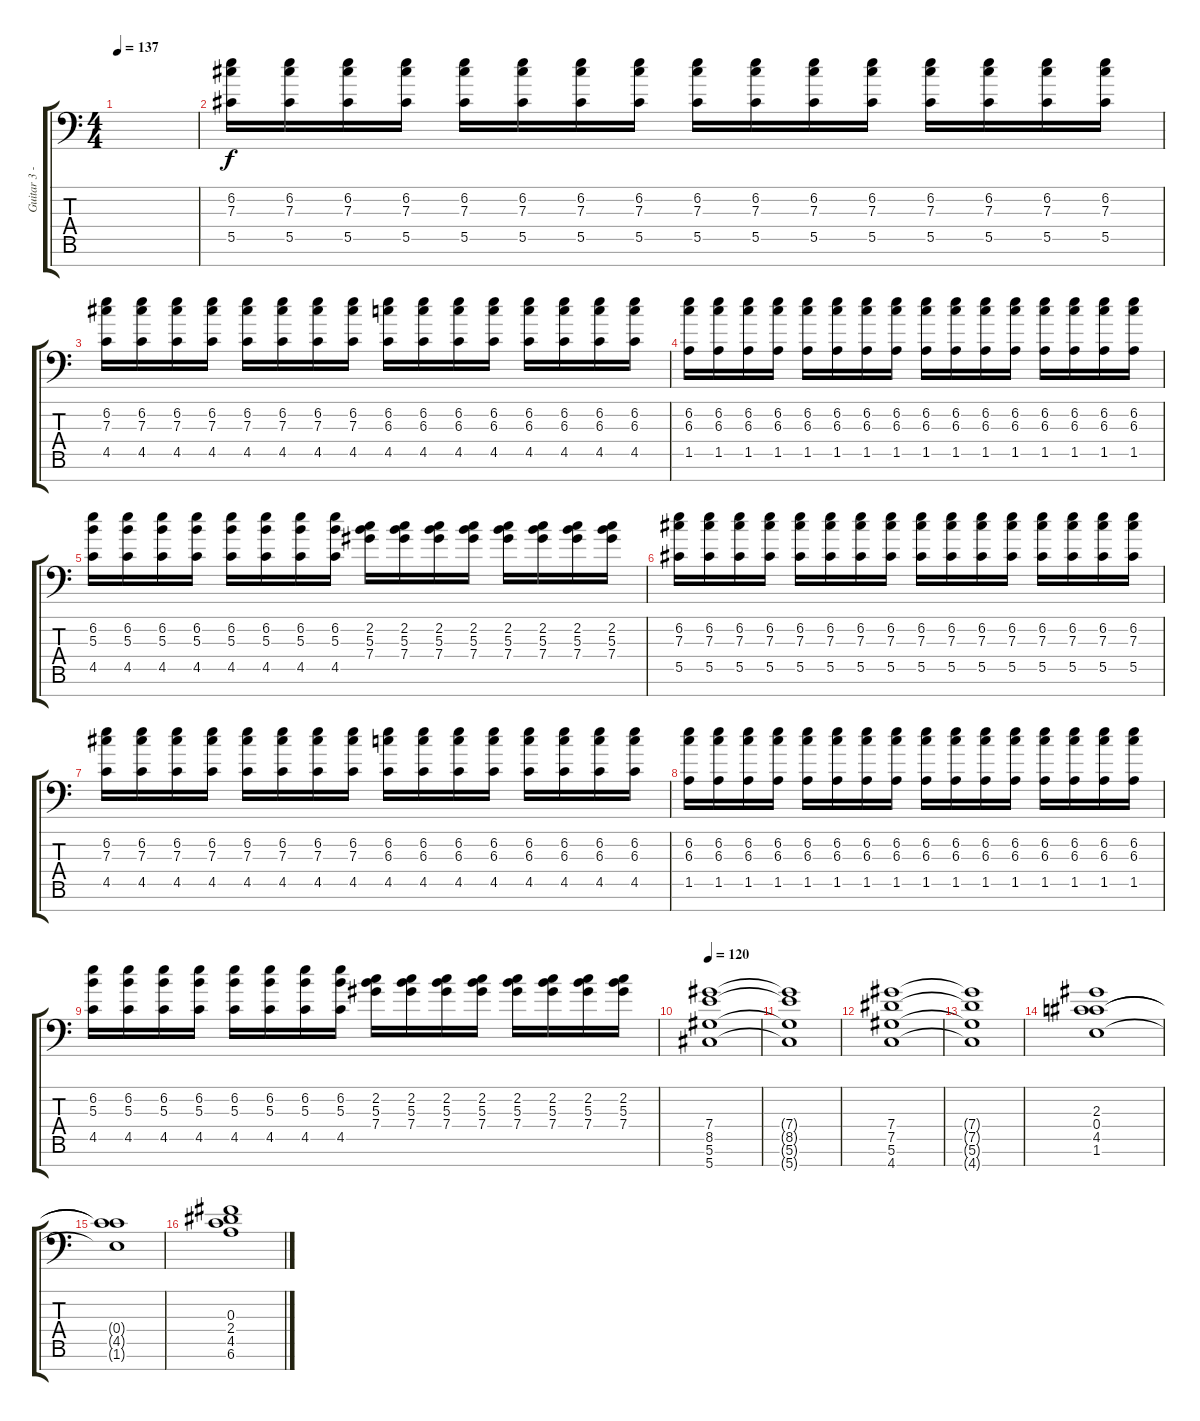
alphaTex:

\track ("Guitar 3 - Middle" "Guitar 3 -") {instrument electricguitarjazz}
\staff {score tabs}
\tuning (Eb4 Bb3 Gb3 Db3 Ab2 Eb2 Ab1) {hide}
\ts (4 4)
\tempo 137
\clef f4
\ks c
|
(6.2 7.3 5.5).16{volume 11} (6.2 7.3 5.5).16 (6.2 7.3 5.5).16 (6.2 7.3 5.5).16 (6.2 7.3 5.5).16 (6.2 7.3 5.5).16 (6.2 7.3 5.5).16 (6.2 7.3 5.5).16 (6.2 7.3 5.5).16 (6.2 7.3 5.5).16 (6.2 7.3 5.5).16 (6.2 7.3 5.5).16 (6.2 7.3 5.5).16 (6.2 7.3 5.5).16 (6.2 7.3 5.5).16 (6.2 7.3 5.5).16 |
(6.2 7.3 4.5).16{dy f} (6.2 7.3 4.5).16 (6.2 7.3 4.5).16 (6.2 7.3 4.5).16 (6.2 7.3 4.5).16 (6.2 7.3 4.5).16 (6.2 7.3 4.5).16 (6.2 7.3 4.5).16 (6.2 6.3 4.5).16 (6.2 6.3 4.5).16 (6.2 6.3 4.5).16 (6.2 6.3 4.5).16 (6.2 6.3 4.5).16 (6.2 6.3 4.5).16 (6.2 6.3 4.5).16 (6.2 6.3 4.5).16 |
(6.2 6.3 1.5).16 (6.2 6.3 1.5).16 (6.2 6.3 1.5).16 (6.2 6.3 1.5).16 (6.2 6.3 1.5).16 (6.2 6.3 1.5).16 (6.2 6.3 1.5).16 (6.2 6.3 1.5).16 (6.2 6.3 1.5).16 (6.2 6.3 1.5).16 (6.2 6.3 1.5).16 (6.2 6.3 1.5).16 (6.2 6.3 1.5).16 (6.2 6.3 1.5).16 (6.2 6.3 1.5).16 (6.2 6.3 1.5).16 |
(6.2 5.3 4.5).16 (6.2 5.3 4.5).16 (6.2 5.3 4.5).16 (6.2 5.3 4.5).16 (6.2 5.3 4.5).16 (6.2 5.3 4.5).16 (6.2 5.3 4.5).16 (6.2 5.3 4.5).16 (2.2 5.3 7.4).16 (2.2 5.3 7.4).16 (2.2 5.3 7.4).16 (2.2 5.3 7.4).16 (2.2 5.3 7.4).16 (2.2 5.3 7.4).16 (2.2 5.3 7.4).16 (2.2 5.3 7.4).16 |
(6.2 7.3 5.5).16{volume 9} (6.2 7.3 5.5).16 (6.2 7.3 5.5).16 (6.2 7.3 5.5).16 (6.2 7.3 5.5).16 (6.2 7.3 5.5).16 (6.2 7.3 5.5).16 (6.2 7.3 5.5).16 (6.2 7.3 5.5).16 (6.2 7.3 5.5).16 (6.2 7.3 5.5).16 (6.2 7.3 5.5).16 (6.2 7.3 5.5).16 (6.2 7.3 5.5).16 (6.2 7.3 5.5).16 (6.2 7.3 5.5).16 |
(6.2 7.3 4.5).16 (6.2 7.3 4.5).16 (6.2 7.3 4.5).16 (6.2 7.3 4.5).16 (6.2 7.3 4.5).16 (6.2 7.3 4.5).16 (6.2 7.3 4.5).16 (6.2 7.3 4.5).16 (6.2 6.3 4.5).16 (6.2 6.3 4.5).16 (6.2 6.3 4.5).16 (6.2 6.3 4.5).16 (6.2 6.3 4.5).16 (6.2 6.3 4.5).16 (6.2 6.3 4.5).16 (6.2 6.3 4.5).16 |
(6.2 6.3 1.5).16 (6.2 6.3 1.5).16 (6.2 6.3 1.5).16 (6.2 6.3 1.5).16 (6.2 6.3 1.5).16 (6.2 6.3 1.5).16 (6.2 6.3 1.5).16 (6.2 6.3 1.5).16 (6.2 6.3 1.5).16 (6.2 6.3 1.5).16 (6.2 6.3 1.5).16 (6.2 6.3 1.5).16 (6.2 6.3 1.5).16 (6.2 6.3 1.5).16 (6.2 6.3 1.5).16 (6.2 6.3 1.5).16 |
(6.2 5.3 4.5).16 (6.2 5.3 4.5).16 (6.2 5.3 4.5).16 (6.2 5.3 4.5).16 (6.2 5.3 4.5).16 (6.2 5.3 4.5).16 (6.2 5.3 4.5).16 (6.2 5.3 4.5).16 (2.2 5.3 7.4).16 (2.2 5.3 7.4).16 (2.2 5.3 7.4).16 (2.2 5.3 7.4).16 (2.2 5.3 7.4).16 (2.2 5.3 7.4).16 (2.2 5.3 7.4).16 (2.2 5.3 7.4).16 |
\tempo 120
(7.4 8.5 5.6 5.7).1{volume 12} |
(7.4{t} 8.5{t} 5.6{t} 5.7{t}).1 |
(7.4 7.5 5.6 4.7).1 |
(7.4{t} 7.5{t} 5.6{t} 4.7{t}).1 |
(2.3 0.4 4.5 1.6).1 |
(0.4{t} 4.5{t} 1.6{t}).1 |
(0.3 2.4 4.5 6.6).1
